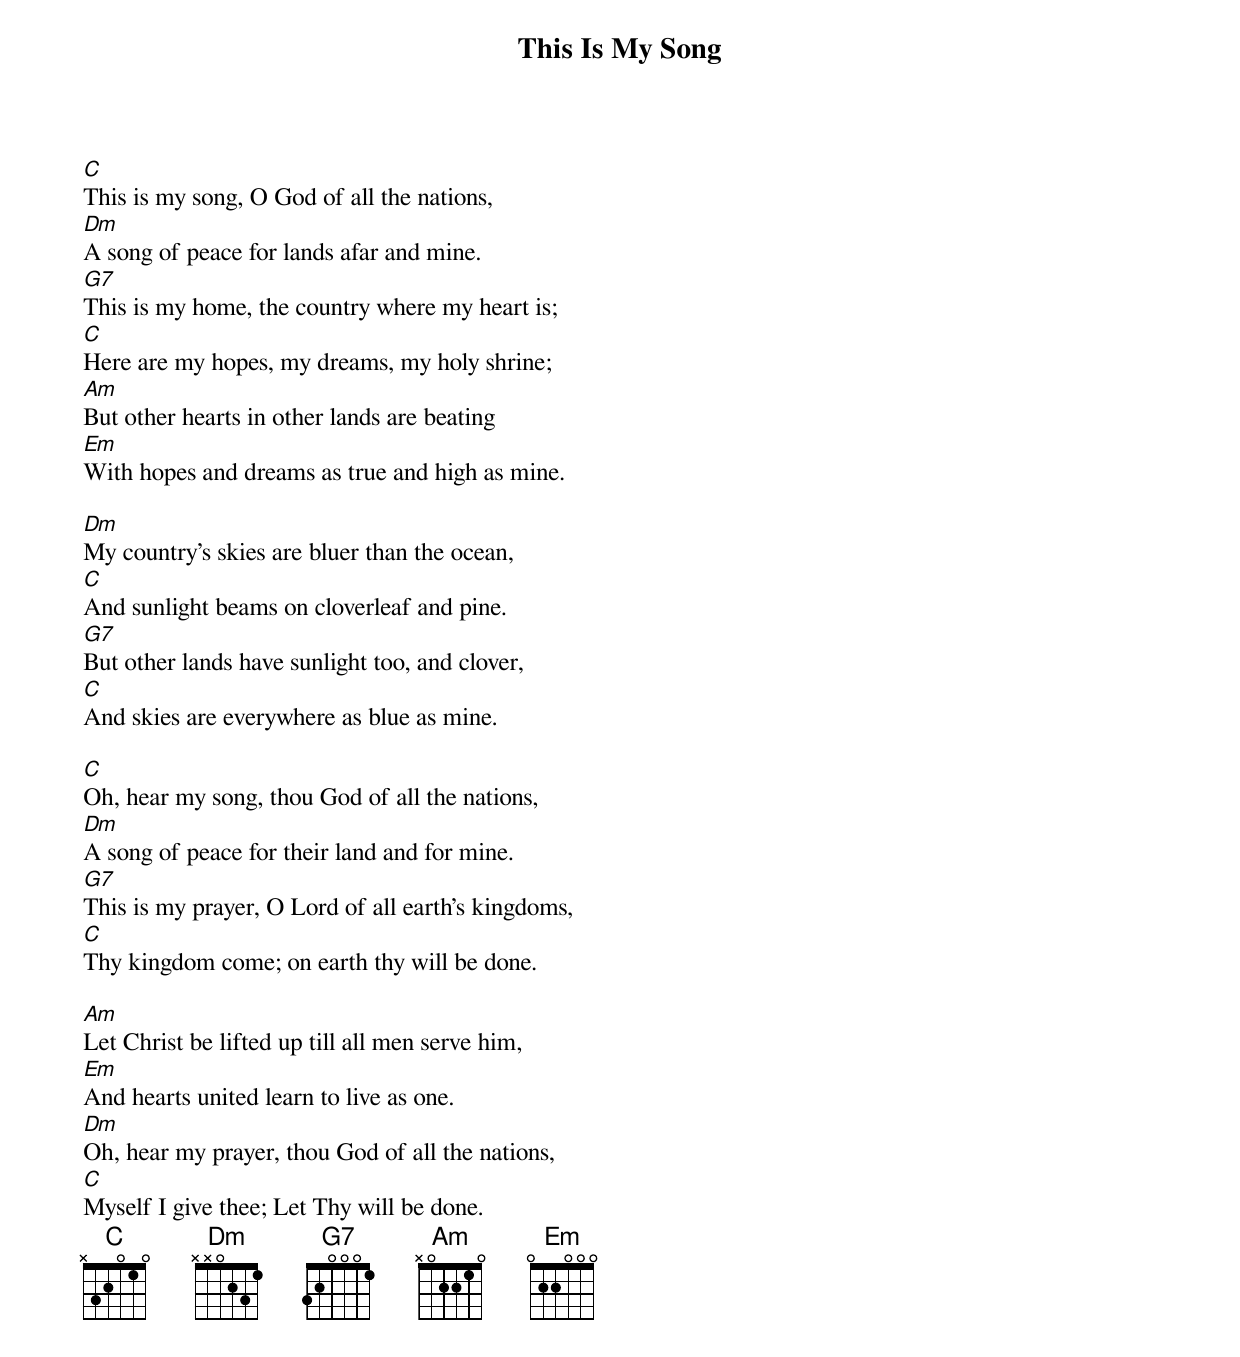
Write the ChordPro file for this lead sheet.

{title: This Is My Song}
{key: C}

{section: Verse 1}
[C]This is my song, O God of all the nations,
[Dm]A song of peace for lands afar and mine.
[G7]This is my home, the country where my heart is;
[C]Here are my hopes, my dreams, my holy shrine;
[Am]But other hearts in other lands are beating
[Em]With hopes and dreams as true and high as mine.

{{section: Verse 2}
[Dm]My country's skies are bluer than the ocean,
[C]And sunlight beams on cloverleaf and pine.
[G7]But other lands have sunlight too, and clover,
[C]And skies are everywhere as blue as mine.

{{section: Verse 3}
[C]Oh, hear my song, thou God of all the nations,
[Dm]A song of peace for their land and for mine.
[G7]This is my prayer, O Lord of all earth's kingdoms,
[C]Thy kingdom come; on earth thy will be done.

{{section: Verse 4}
[Am]Let Christ be lifted up till all men serve him,
[Em]And hearts united learn to live as one.
[Dm]Oh, hear my prayer, thou God of all the nations,
[C]Myself I give thee; Let Thy will be done.
